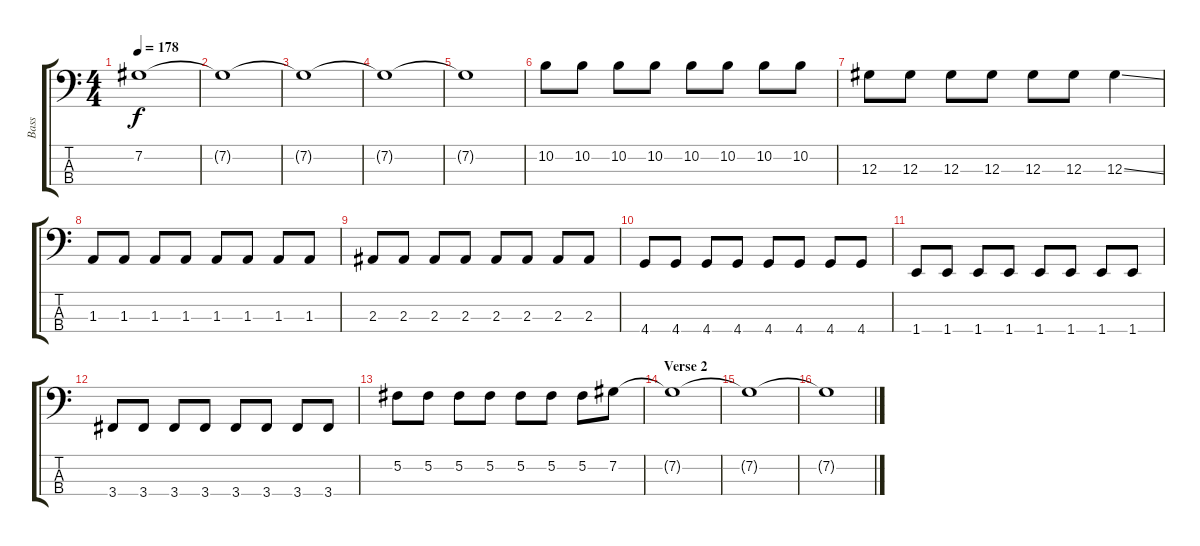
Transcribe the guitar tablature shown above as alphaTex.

\track ("Bass" "Bass") {instrument electricbasspick}
\staff {score tabs}
\tuning (Gb2 Db2 Ab1 Eb1) {hide}
\ts (4 4)
\tempo 178
\clef f4
\ks c
7.2{t}.1{dy f} |
7.2{t}.1 |
7.2{t}.1 |
7.2{t}.1 |
7.2{t}.1 |
10.2.8 10.2.8 10.2.8 10.2.8 10.2.8 10.2.8 10.2.8 10.2.8 |
12.3.8 12.3.8 12.3.8 12.3.8 12.3.8 12.3.8 12.3{ss}.4 |
1.3.8 1.3.8 1.3.8 1.3.8 1.3.8 1.3.8 1.3.8 1.3.8 |
2.3.8 2.3.8 2.3.8 2.3.8 2.3.8 2.3.8 2.3.8 2.3.8 |
4.4.8 4.4.8 4.4.8 4.4.8 4.4.8 4.4.8 4.4.8 4.4.8 |
1.4.8 1.4.8 1.4.8 1.4.8 1.4.8 1.4.8 1.4.8 1.4.8 |
3.4.8 3.4.8 3.4.8 3.4.8 3.4.8 3.4.8 3.4.8 3.4.8 |
5.2.8 5.2.8 5.2.8 5.2.8 5.2.8 5.2.8 5.2.8 7.2.8 |
\section ("" "Verse 2")
7.2{t}.1 |
7.2{t}.1 |
7.2{t}.1
